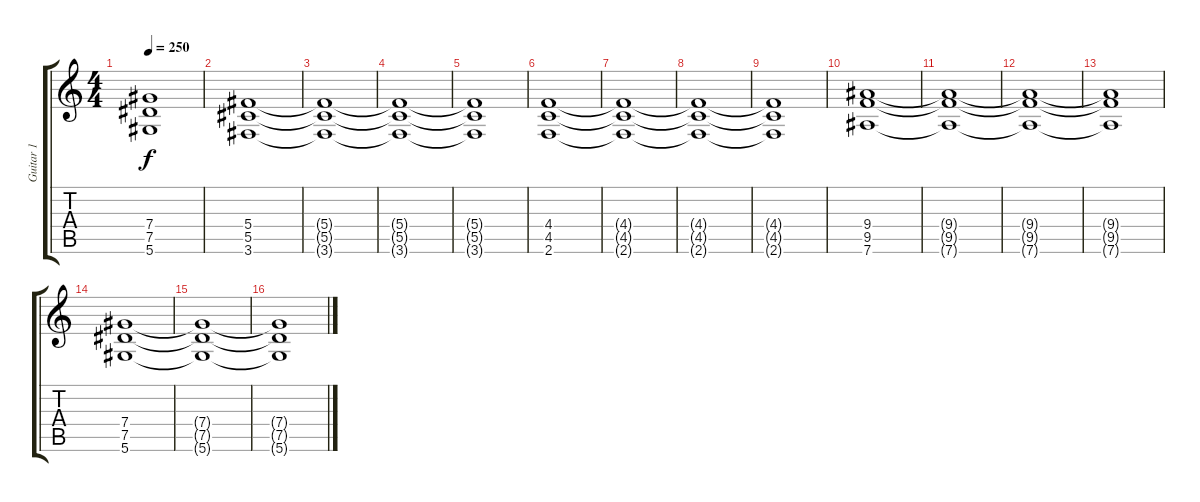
\track ("Guitar 1" "Guitar 1") {instrument distortionguitar}
\staff {score tabs}
\tuning (Eb4 Bb3 Gb3 Db3 Ab2 Eb2) {hide}
\ts (4 4)
\tempo 250
\clef g2
\ks c
(7.4{t} 7.5{t} 5.6{t}).1{dy f} |
(5.4 5.5 3.6).1 |
(5.4{t} 5.5{t} 3.6{t}).1 |
(5.4{t} 5.5{t} 3.6{t}).1 |
(5.4{t} 5.5{t} 3.6{t}).1 |
(4.4 4.5 2.6).1 |
(4.4{t} 4.5{t} 2.6{t}).1 |
(4.4{t} 4.5{t} 2.6{t}).1 |
(4.4{t} 4.5{t} 2.6{t}).1 |
(9.4 9.5 7.6).1 |
(9.4{t} 9.5{t} 7.6{t}).1 |
(9.4{t} 9.5{t} 7.6{t}).1 |
(9.4{t} 9.5{t} 7.6{t}).1 |
(7.4 7.5 5.6).1 |
(7.4{t} 7.5{t} 5.6{t}).1 |
(7.4{t} 7.5{t} 5.6{t}).1
